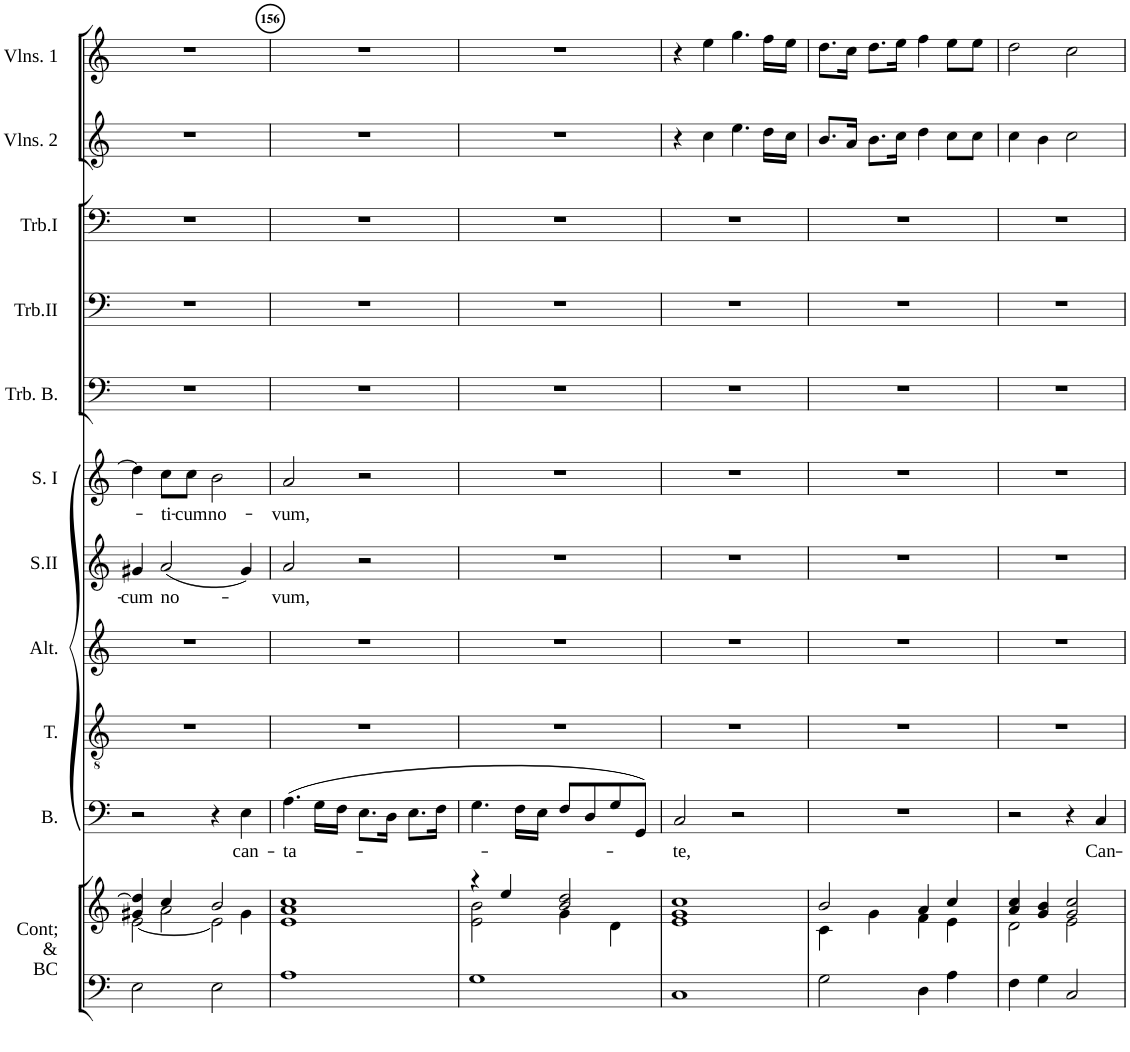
**kern	**kern	**kern	**text	**kern	**kern	**kern	**text	**kern	**text	**kern	**kern	**kern	**kern	**kern
*part11	*part11	*part10	*part10	*part9	*part8	*part7	*part7	*part6	*part6	*part5	*part4	*part3	*part2	*part1
*staff12	*staff11	*staff10	*staff10	*staff9	*staff8	*staff7	*staff7	*staff6	*staff6	*staff5	*staff4	*staff3	*staff2	*staff1
*I"Continuo &amp; Basse Continue	*	*I"Basse	*	*I"Ténor	*I"Alto	*I"Soprano II	*	*I"Soprane I	*	*I"Trombone Basse	*I"Trombone II	*I"Trombone I	*I"Deuxièmes Violons	*I"Premiers Violons
*I'Cont; &amp; BC	*	*I'B.	*	*I'T.	*I'Alt.	*I'S.II	*	*I'S. I	*	*I'Trb. B.	*I'Trb.II	*I'Trb.I	*I'Vlns. 2	*I'Vlns. 1
!!LO:PB:g=z
*clefF4	*clefG2	*clefF4	*	*clefGv2	*clefG2	*clefG2	*	*clefG2	*	*clefF4	*clefF4	*clefF4	*clefG2	*clefG2
*k[]	*k[]	*k[]	*	*k[]	*k[]	*k[]	*	*k[]	*	*k[]	*k[]	*k[]	*k[]	*k[]
*M4/4	*M4/4	*M4/4	*	*M4/4	*M4/4	*M4/4	*	*M4/4	*	*M4/4	*M4/4	*M4/4	*M4/4	*M4/4
*met(c)	*met(c)	*met(c)	*	*met(c)	*met(c)	*met(c)	*	*met(c)	*	*met(c)	*met(c)	*met(c)	*met(c)	*met(c)
=155	=155	=155	=155	=155	=155	=155	=155	=155	=155	=155	=155	=155	=155	=155
*	*^	*	*	*	*	*	*	*	*	*	*	*	*	*
*	*	*^	*	*	*	*	*	*	*	*	*	*	*	*	*
!	!	!	!	!	!	!	!	!	!LO:LY:b	!	!	!	!	!	!	!
2E\	4g#X/ 4dd/]	[2e\	4ryy	2r	.	1r	1r	4g#X/	-cum	4dd\]	.	1r	1r	1r	1r	1r
!	!	!	!	!	!	!	!	!	!LO:LY:b	!	!LO:LY:b	!	!	!	!	!
.	4cc/	.	2a\	.	.	.	.	(2a/	no-	8cc\L	-ti-	.	.	.	.	.
!	!	!	!	!	!	!	!	!	!	!	!LO:LY:b	!	!	!	!	!
.	.	.	.	.	.	.	.	.	.	8cc\J	-cum	.	.	.	.	.
!	!	!	!	!	!	!	!	!	!	!	!LO:LY:b	!	!	!	!	!
2E\	2b/	2e\]	.	4r	.	.	.	.	.	2b\	no-	.	.	.	.	.
!	!	!	!	!	!LO:LY:b	!	!	!	!	!	!	!	!	!	!	!
.	.	.	4g#\	4E\	can-	.	.	4g#/)	.	.	.	.	.	.	.	.
=156	=156	=156	=156	=156	=156	=156	=156	=156	=156	=156	=156	=156	=156	=156	=156	=156
!	!	!	!	!	!LO:LY:b	!	!	!	!LO:LY:b	!	!LO:LY:b	!	!	!	!	!
*	*v	*v	*v	*	*	*	*	*	*	*	*	*	*	*	*	*
1A	1e 1a 1cc	(4.A\	-ta-	1r	1r	2a/	-vum,	2a/	-vum,	1r	1r	1r	1r	1r
.	.	16G\LL	.	.	.	.	.	.	.	.	.	.	.	.
.	.	16F\JJ	.	.	.	.	.	.	.	.	.	.	.	.
.	.	8.E\L	.	.	.	2r	.	2r	.	.	.	.	.	.
.	.	16D\Jk	.	.	.	.	.	.	.	.	.	.	.	.
.	.	8.E\L	.	.	.	.	.	.	.	.	.	.	.	.
.	.	16F\Jk	.	.	.	.	.	.	.	.	.	.	.	.
=157	=157	=157	=157	=157	=157	=157	=157	=157	=157	=157	=157	=157	=157	=157
*	*^	*	*	*	*	*	*	*	*	*	*	*	*	*
1G	4r	2e\ 2b\	4.G\	.	1r	1r	1r	.	1r	.	1r	1r	1r	1r	1r
.	4ee/	.	.	.	.	.	.	.	.	.	.	.	.	.	.
.	.	.	16F\LL	.	.	.	.	.	.	.	.	.	.	.	.
.	.	.	16E\JJ	.	.	.	.	.	.	.	.	.	.	.	.
.	2b/ 2dd/	4g\	8F/L	.	.	.	.	.	.	.	.	.	.	.	.
.	.	.	8D/	.	.	.	.	.	.	.	.	.	.	.	.
.	.	4d\	8G/	.	.	.	.	.	.	.	.	.	.	.	.
.	.	.	8GG/J)	.	.	.	.	.	.	.	.	.	.	.	.
*	*v	*v	*	*	*	*	*	*	*	*	*	*	*	*	*
=158	=158	=158	=158	=158	=158	=158	=158	=158	=158	=158	=158	=158	=158	=158
!	!	!	!LO:LY:b	!	!	!	!	!	!	!	!	!	!	!
1C	1e 1g 1cc	2C/	-te,	1r	1r	1r	.	1r	.	1r	1r	1r	4r	4r
.	.	.	.	.	.	.	.	.	.	.	.	.	4cc\	4ee\
.	.	2r	.	.	.	.	.	.	.	.	.	.	4.ee\	4.gg\
.	.	.	.	.	.	.	.	.	.	.	.	.	16dd\LL	16ff\LL
.	.	.	.	.	.	.	.	.	.	.	.	.	16cc\JJ	16ee\JJ
=159	=159	=159	=159	=159	=159	=159	=159	=159	=159	=159	=159	=159	=159	=159
*	*^	*	*	*	*	*	*	*	*	*	*	*	*	*
2G\	2b/	4c\	1r	.	1r	1r	1r	.	1r	.	1r	1r	1r	8.b/L	8.dd\L
.	.	.	.	.	.	.	.	.	.	.	.	.	.	16a/Jk	16cc\Jk
.	.	4g\	.	.	.	.	.	.	.	.	.	.	.	8.b\L	8.dd\L
.	.	.	.	.	.	.	.	.	.	.	.	.	.	16cc\Jk	16ee\Jk
4D\	4a/	4f\	.	.	.	.	.	.	.	.	.	.	.	4dd\	4ff\
4A\	4cc/	4e\	.	.	.	.	.	.	.	.	.	.	.	8cc\L	8ee\L
.	.	.	.	.	.	.	.	.	.	.	.	.	.	8cc\J	8ee\J
=160	=160	=160	=160	=160	=160	=160	=160	=160	=160	=160	=160	=160	=160	=160	=160
4F\	4a/ 4cc/	2d\	2r	.	1r	1r	1r	.	1r	.	1r	1r	1r	4cc\	2dd\
4G\	4g/ 4b/	.	.	.	.	.	.	.	.	.	.	.	.	4b\	.
2C/	2g/ 2cc/	2e\	4r	.	.	.	.	.	.	.	.	.	.	2cc\	2cc\
!	!	!	!	!LO:LY:b	!	!	!	!	!	!	!	!	!	!	!
.	.	.	4C/	Can-	.	.	.	.	.	.	.	.	.	.	.
*	*v	*v	*	*	*	*	*	*	*	*	*	*	*	*	*
=	=	=	=	=	=	=	=	=	=	=	=	=	=	=
*-	*-	*-	*-	*-	*-	*-	*-	*-	*-	*-	*-	*-	*-	*-
